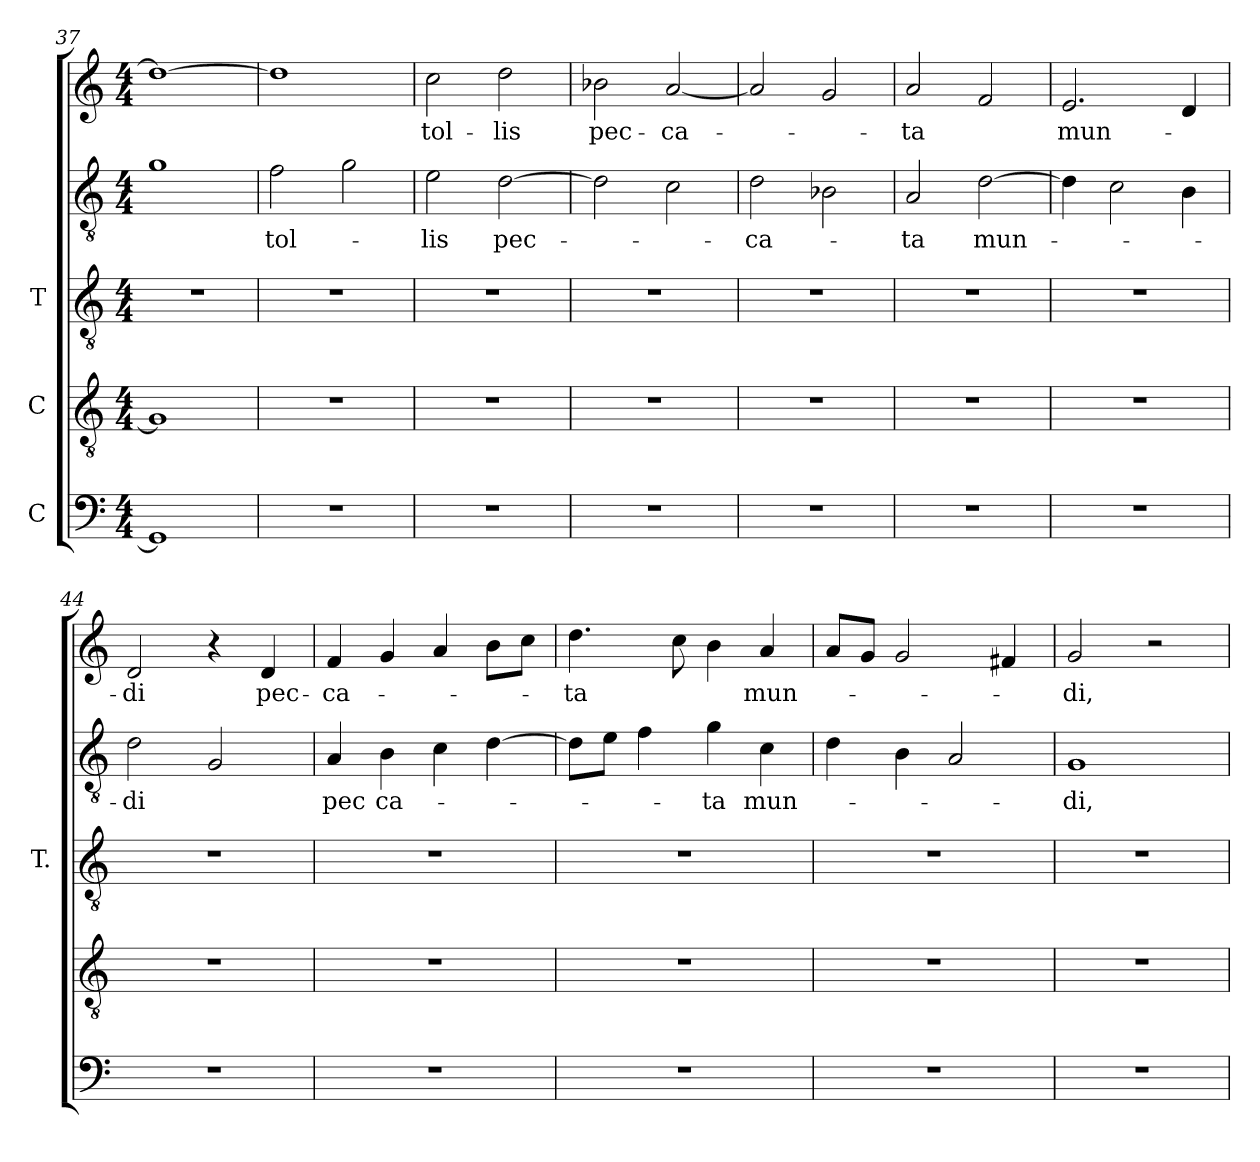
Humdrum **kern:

**kern	**kern	**kern	**kern	**text	**kern	**text
*part5	*part4	*part3	*part2	*part2	*part1	*part1
*staff5	*staff4	*staff3	*staff2	*staff2	*staff1	*staff1
*I"C	*I"C	*I"T	*	*	*	*
*	*	*I'T.	*	*	*	*
*clefF4	*clefGv2	*clefGv2	*clefGv2	*	*clefG2	*
*	*ITrd7c12	*ITrd7c12	*ITrd7c12	*	*	*
*k[]	*k[]	*k[]	*k[]	*	*k[]	*
*C:	*C:	*C:	*C:	*	*C:	*
*M4/4	*M4/4	*M4/4	*M4/4	*	*M4/4	*
=37	=37	=37	=37	=37	=37	=37
1GG/]	1GG/]	1r	1G/	.	1dd\_	.
=38	=38	=38	=38	=38	=38	=38
1r	1r	1r	2F\	tol-	1dd/]	.
.	.	.	2G\	.	.	.
=39	=39	=39	=39	=39	=39	=39
1r	1r	1r	2E\	-lis	2cc\	tol-
.	.	.	[2D\	pec-	2dd\	-lis
=40	=40	=40	=40	=40	=40	=40
1r	1r	1r	2D\]	.	2b-X\	pec-
.	.	.	2C\	.	[2a/	-ca-
=41	=41	=41	=41	=41	=41	=41
1r	1r	1r	2D\	-ca-	2a/]	.
.	.	.	2BB-X\	.	2g/	.
!!LO:LB:g=z
=42	=42	=42	=42	=42	=42	=42
1r	1r	1r	2AA/	-ta	2a/	-ta
.	.	.	[2D\	mun-	2f/	.
=43	=43	=43	=43	=43	=43	=43
1r	1r	1r	4D\]	.	2.e/	mun-
.	.	.	2C\	.	.	.
.	.	.	4BB\	.	4d/	.
=44	=44	=44	=44	=44	=44	=44
1r	1r	1r	2D\	-di	2d/	-di
.	.	.	2GG/	.	4r	.
.	.	.	.	.	4d/	pec-
=45	=45	=45	=45	=45	=45	=45
1r	1r	1r	4AA/	pec	4f/	-ca-
.	.	.	4BB\	ca-	4g/	.
.	.	.	4C\	.	4a/	.
.	.	.	[4D\	.	8b\L	.
.	.	.	.	.	8cc\J	.
=46	=46	=46	=46	=46	=46	=46
1r	1r	1r	8D\L]	.	4.dd\	-ta
.	.	.	8E\J	.	.	.
.	.	.	4F\	.	.	.
.	.	.	.	.	8cc\	.
.	.	.	4G\	-ta	4b\	.
.	.	.	4C\	mun-	4a/	mun-
=47	=47	=47	=47	=47	=47	=47
1r	1r	1r	4D\	.	8a/L	.
.	.	.	.	.	8g/J	.
.	.	.	4BB\	.	2g/	.
.	.	.	2AA/	.	.	.
.	.	.	.	.	4f#X/	.
!!LO:PB:g=z
=48	=48	=48	=48	=48	=48	=48
1r	1r	1r	1GG/	-di,	2g/	-di,
.	.	.	.	.	2r	.
=	=	=	=	=	=	=
*-	*-	*-	*-	*-	*-	*-
